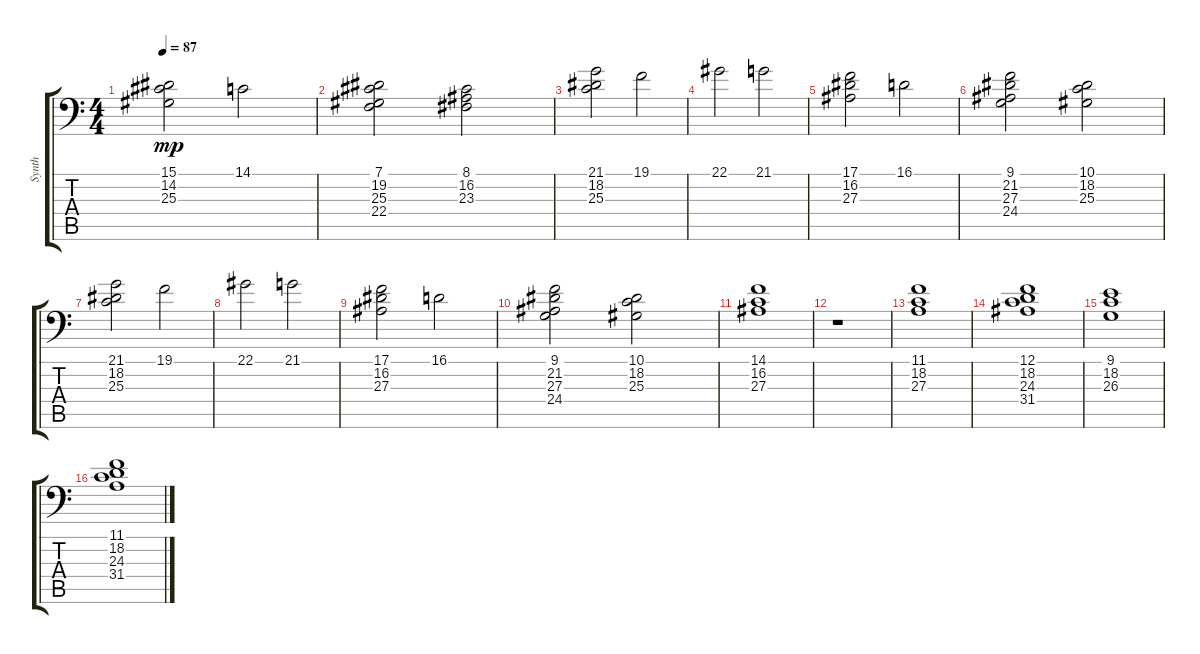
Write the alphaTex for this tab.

\track ("Synth" "Synth") {instrument synthstrings1}
\staff {score tabs}
\tuning (Bb2 Gb2 D2 Bb1 Gb1 D1) {hide}
\ts (4 4)
\tempo 87
\clef f4
\ks c
(15.1 14.2 25.3).2{dy mp} 14.1.2 |
(7.1 19.2 25.3 22.4).2 (8.1 16.2 23.3).2 |
(21.1 18.2 25.3).2 19.1.2 |
22.1.2 21.1.2 |
(17.1 16.2 27.3).2 16.1.2 |
(9.1 21.2 27.3 24.4).2 (10.1 18.2 25.3).2 |
(21.1 18.2 25.3).2 19.1.2 |
22.1.2 21.1.2 |
(17.1 16.2 27.3).2 16.1.2 |
(9.1 21.2 27.3 24.4).2 (10.1 18.2 25.3).2 |
(14.1 16.2 27.3).1 |
r.1 |
(11.1 18.2 27.3).1 |
(12.1 18.2 24.3 31.4).1 |
(9.1 18.2 26.3).1 |
(11.1 18.2 24.3 31.4).1
